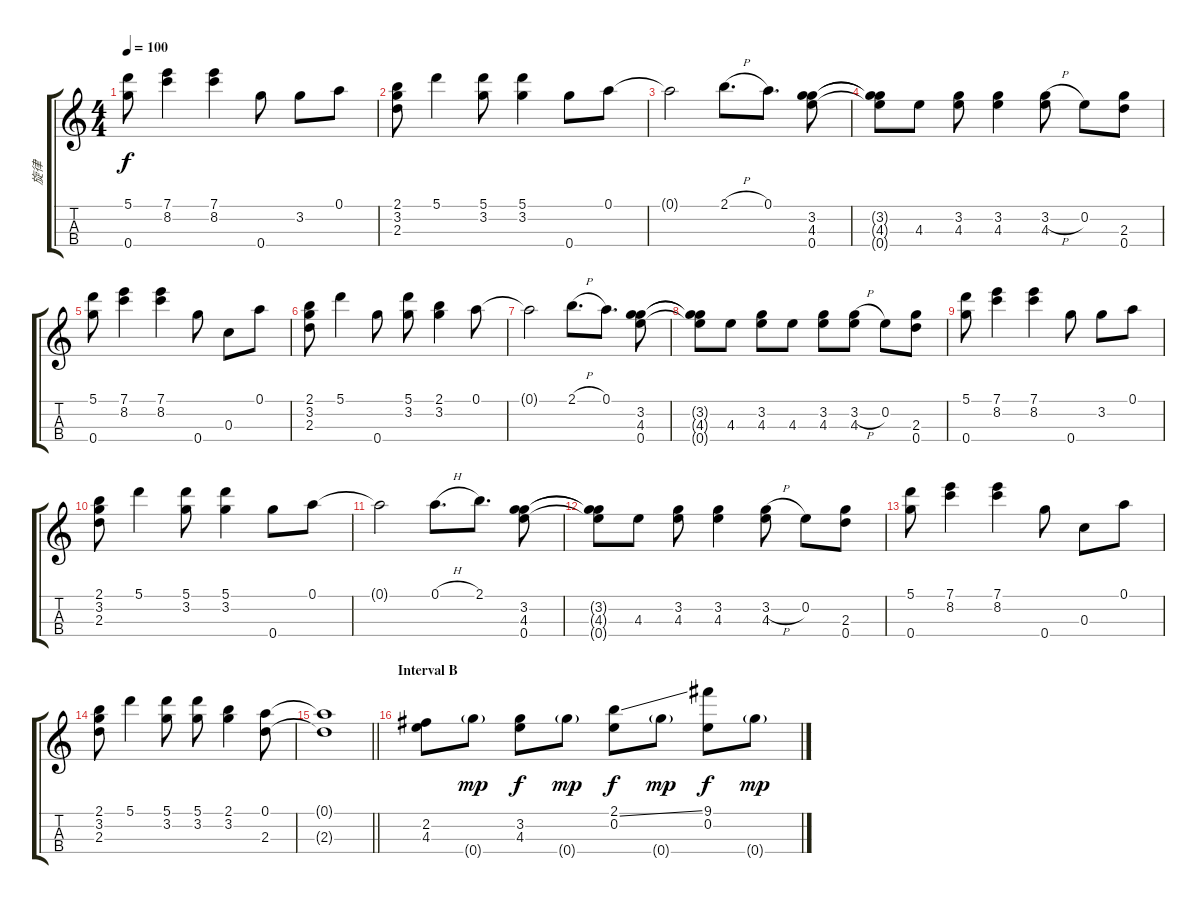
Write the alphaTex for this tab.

\track ("旋律" "旋律") {instrument acousticguitarnylon}
\staff {score tabs}
\tuning (A4 E4 C4 G4) {hide}
\ts (4 4)
\tempo 100
\clef g2
\ks c
(5.1 0.4).8{dy f} (7.1 8.2).4 (7.1 8.2).4 0.4.8 3.2.8 0.1.8 |
(2.1 3.2 2.3).8 5.1.4 (5.1 3.2).8 (5.1 3.2).4 0.4.8 0.1.8 |
0.1{t}.2 2.1{h}.8{d} 0.1.8{d} (3.2 4.3 0.4).8 |
(3.2{t} 4.3{t} 0.4{t}).8 4.3.8 (3.2 4.3).8 (3.2 4.3).4 (3.2{h} 4.3).8 0.2.8 (2.3 0.4).8 |
(5.1 0.4).8 (7.1 8.2).4 (7.1 8.2).4 0.4.8 0.3.8 0.1.8 |
(2.1 3.2 2.3).8 5.1.4 0.4.8 (5.1 3.2).8 (2.1 3.2).4 0.1.8 |
0.1{t}.2 2.1{h}.8{d} 0.1.8{d} (3.2 4.3 0.4).8 |
(3.2{t} 4.3{t} 0.4{t}).8 4.3.8 (3.2 4.3).8 4.3.8 (3.2 4.3).8 (3.2{h} 4.3).8 0.2.8 (2.3 0.4).8 |
(5.1 0.4).8 (7.1 8.2).4 (7.1 8.2).4 0.4.8 3.2.8 0.1.8 |
(2.1 3.2 2.3).8 5.1.4 (5.1 3.2).8 (5.1 3.2).4 0.4.8 0.1.8 |
0.1{t}.2 0.1{h}.8{d} 2.1.8{d} (3.2 4.3 0.4).8 |
(3.2{t} 4.3{t} 0.4{t}).8 4.3.8 (3.2 4.3).8 (3.2 4.3).4 (3.2{h} 4.3).8 0.2.8 (2.3 0.4).8 |
(5.1 0.4).8 (7.1 8.2).4 (7.1 8.2).4 0.4.8 0.3.8 0.1.8 |
(2.1 3.2 2.3).8 5.1.4 (5.1 3.2).8 (5.1 3.2).8 (2.1 3.2).4 (0.1 2.3).8 |
\barLineRight lightlight
(0.1{t} 2.3{t}).1 |
\section ("" "Interval B")
(2.2 4.3).8 0.4{g}.8{dy mp} (3.2 4.3).8{dy f} 0.4{g}.8{dy mp} (2.1{ss} 0.2).8{dy f} 0.4{g}.8{dy mp} (9.1 0.2).8{dy f} 0.4{g}.8{dy mp}
